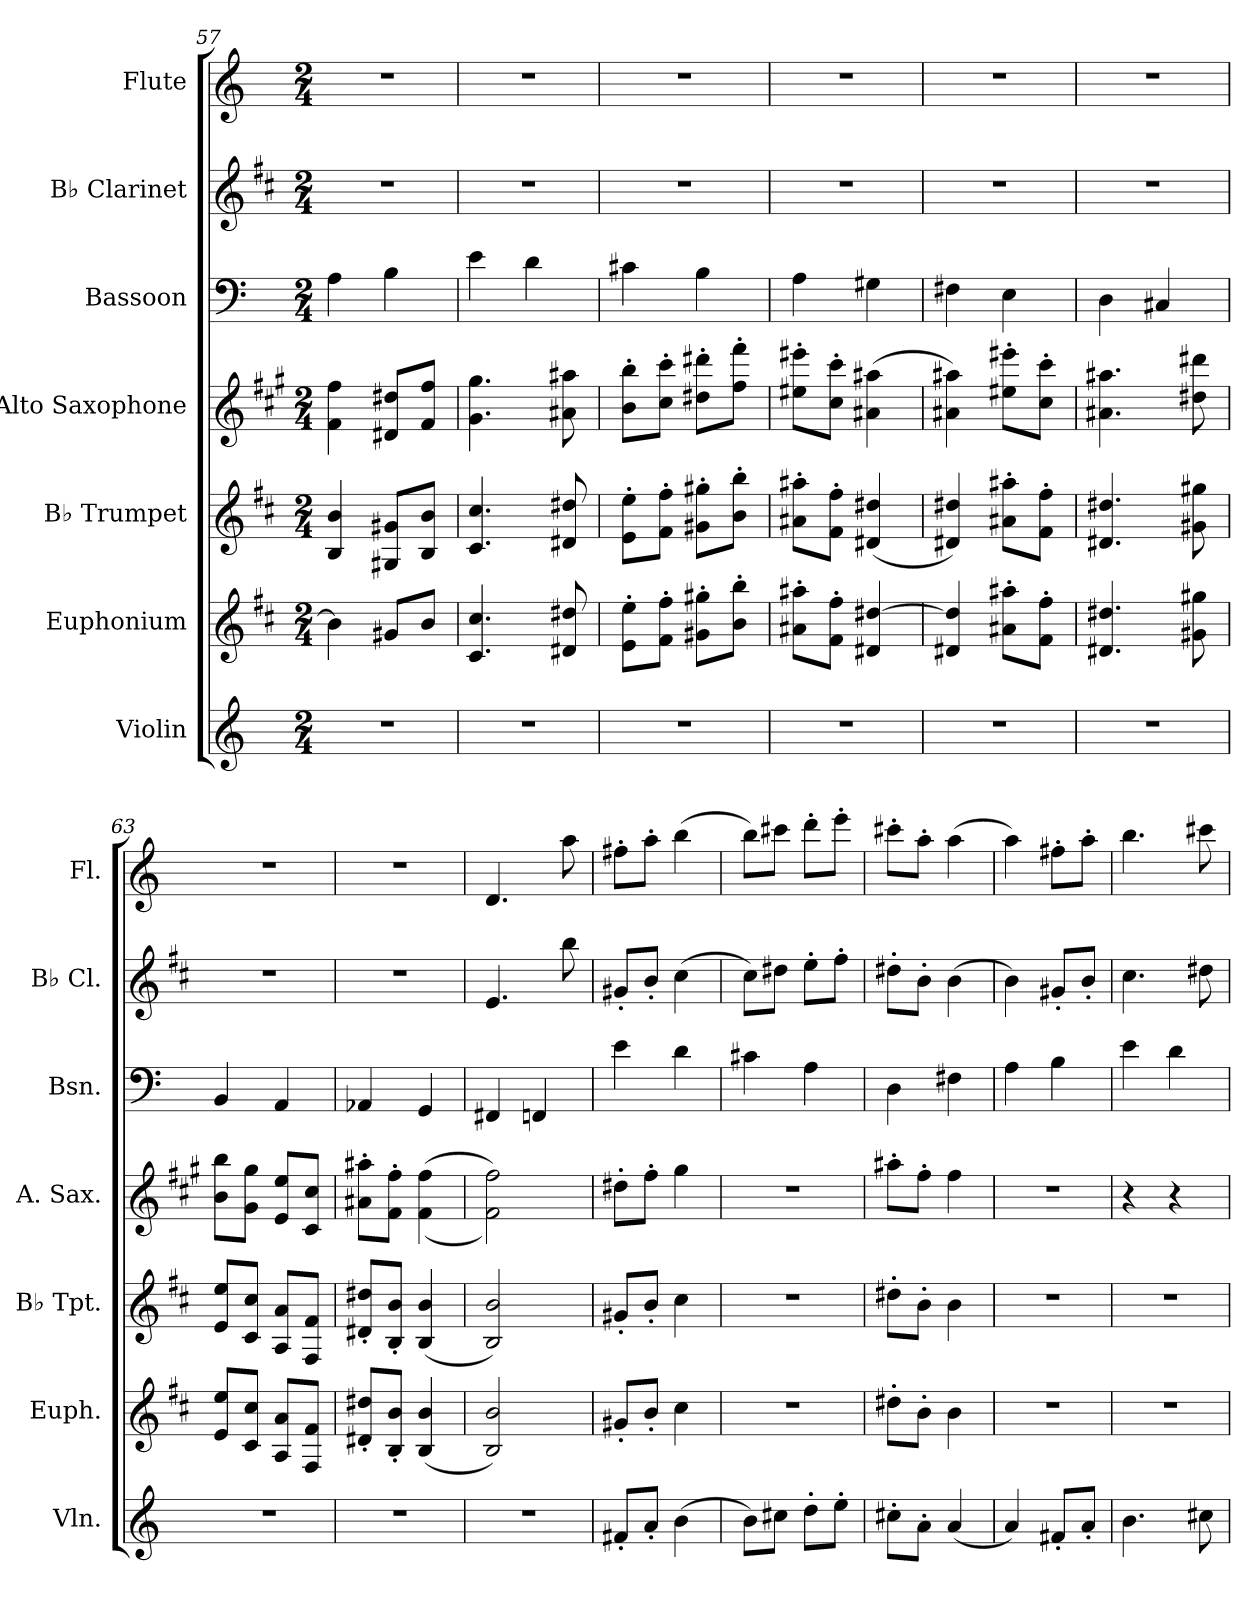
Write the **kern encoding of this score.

**kern	**kern	**kern	**kern	**kern	**kern	**kern
*part7	*part6	*part5	*part4	*part3	*part2	*part1
*staff7	*staff6	*staff5	*staff4	*staff3	*staff2	*staff1
*I"Violin	*I"Euphonium	*I"B♭ Trumpet	*I"Alto Saxophone	*I"Bassoon	*I"B♭ Clarinet	*I"Flute
*I'Vln.	*I'Euph.	*I'B♭ Tpt.	*I'A. Sax.	*I'Bsn.	*I'B♭ Cl.	*I'Fl.
!!LO:PB:g=z
*clefG2	*clefG2	*clefG2	*clefG2	*clefF4	*clefG2	*clefG2
*	*	*ITrd1c2	*ITrd5c9	*	*ITrd1c2	*
*k[]	*k[f#c#]	*k[]	*k[]	*k[]	*k[]	*k[]
*M2/4	*M2/4	*M2/4	*M2/4	*M2/4	*M2/4	*M2/4
=57	=57	=57	=57	=57	=57	=57
2r	4b\]	4A/ 4a/	4A\ 4a\	4A\	2r	2r
.	8g#X/L	8F#X/ 8f#X/L	8F#X/ 8f#X/L	4B\	.	.
.	8b/J	8A/ 8a/J	8A/ 8a/J	.	.	.
=58	=58	=58	=58	=58	=58	=58
2r	4.c#/ 4.cc#/	4.B/ 4.b/	4.B\ 4.b\	4e\	2r	2r
.	.	.	.	4d\	.	.
.	8d#X/ 8dd#X/	8c#X/ 8cc#X/	8c#X\ 8cc#X\	.	.	.
=59	=59	=59	=59	=59	=59	=59
2r	8e\' 8ee\'L	8d\' 8dd\'L	8d\' 8dd\'L	4c#X\	2r	2r
.	8f#\' 8ff#\'J	8e\' 8ee\'J	8e\' 8ee\'J	.	.	.
.	8g#X\' 8gg#X\'L	8f#X\' 8ff#X\'L	8f#X\' 8ff#X\'L	4B\	.	.
.	8b\' 8bb\'J	8a\' 8aa\'J	8a\' 8aa\'J	.	.	.
=60	=60	=60	=60	=60	=60	=60
2r	8a#X\' 8aa#X\'L	8g#X\' 8gg#X\'L	8g#X\' 8gg#X\'L	4A\	2r	2r
.	8f#\' 8ff#\'J	8e\' 8ee\'J	8e\' 8ee\'J	.	.	.
.	4d#X/ [4dd#X/	(4c#X/ 4cc#X/	(4c#X\ 4cc#X\	4G#X\	.	.
=61	=61	=61	=61	=61	=61	=61
2r	4d#X/ 4dd#/]	4c#X/ 4cc#X/)	4c#X\ 4cc#X\)	4F#X\	2r	2r
.	8a#X\' 8aa#X\'L	8g#X\' 8gg#X\'L	8g#X\' 8gg#X\'L	4E\	.	.
.	8f#\' 8ff#\'J	8e\' 8ee\'J	8e\' 8ee\'J	.	.	.
=62	=62	=62	=62	=62	=62	=62
2r	4.d#X/ 4.dd#X/	4.c#X/ 4.cc#X/	4.c#X\ 4.cc#X\	4D\	2r	2r
.	.	.	.	4C#X/	.	.
.	8g#X\ 8gg#X\	8f#X\ 8ff#X\	8f#X\ 8ff#X\	.	.	.
=63	=63	=63	=63	=63	=63	=63
2r	8e/ 8ee/L	8d/ 8dd/L	8d\ 8dd\L	4BB/	2r	2r
.	8c#/ 8cc#/J	8B/ 8b/J	8B\ 8b\J	.	.	.
.	8A/ 8a/L	8G/ 8g/L	8G/ 8g/L	4AA/	.	.
.	8F#/ 8f#/J	8E/ 8e/J	8E/ 8e/J	.	.	.
!!LO:PB:g=z
=64	=64	=64	=64	=64	=64	=64
2r	8d#X/' 8dd#X/'L	8c#X/' 8cc#X/'L	8c#X\' 8cc#X\'L	4AA-X/	2r	2r
.	8B/' 8b/'J	8A/' 8a/'J	8A\' 8a\'J	.	.	.
.	(4B/ 4b/	(4A/ 4a/	((4A\ 4a\	4GG/	.	.
=65	=65	=65	=65	=65	=65	=65
2r	2B/ 2b/)	2A/ 2a/)	2A\ 2a\))	4FF#X/	4.d/	4.d/
.	.	.	.	4FFn/	.	.
.	.	.	.	.	8aa\	8aa\
=66	=66	=66	=66	=66	=66	=66
8f#X'/L	8g#X'/L	8f#X'/L	8f#X'\L	4e\	8f#X'/L	8ff#X'\L
8a'/J	8b'/J	8a'/J	8a'\J	.	8a'/J	8aa'\J
(4b\	4cc#\	4b\	4b\	4d\	(4b\	(4bb\
=67	=67	=67	=67	=67	=67	=67
8b\L)	2r	2r	2r	4c#X\	8b\L)	8bb\L)
8cc#X\J	.	.	.	.	8cc#X\J	8ccc#X\J
8dd'\L	.	.	.	4A\	8dd'\L	8ddd'\L
8ee'\J	.	.	.	.	8ee'\J	8eee'\J
=68	=68	=68	=68	=68	=68	=68
8cc#X'\L	8dd#X'\L	8cc#X'\L	8cc#X'\L	4D\	8cc#X'\L	8ccc#X'\L
8a'\J	8b'\J	8a'\J	8a'\J	.	8a'\J	8aa'\J
(4a/	4b\	4a\	4a\	4F#X\	(4a\	(4aa\
=69	=69	=69	=69	=69	=69	=69
4a/)	2r	2r	2r	4A\	4a\)	4aa\)
8f#X'/L	.	.	.	4B\	8f#X'/L	8ff#X'\L
8a'/J	.	.	.	.	8a'/J	8aa'\J
=70	=70	=70	=70	=70	=70	=70
4.b\	2r	2r	4r	4e\	4.b\	4.bb\
.	.	.	4r	4d\	.	.
8cc#X\	.	.	.	.	8cc#X\	8ccc#X\
=	=	=	=	=	=	=
*-	*-	*-	*-	*-	*-	*-
